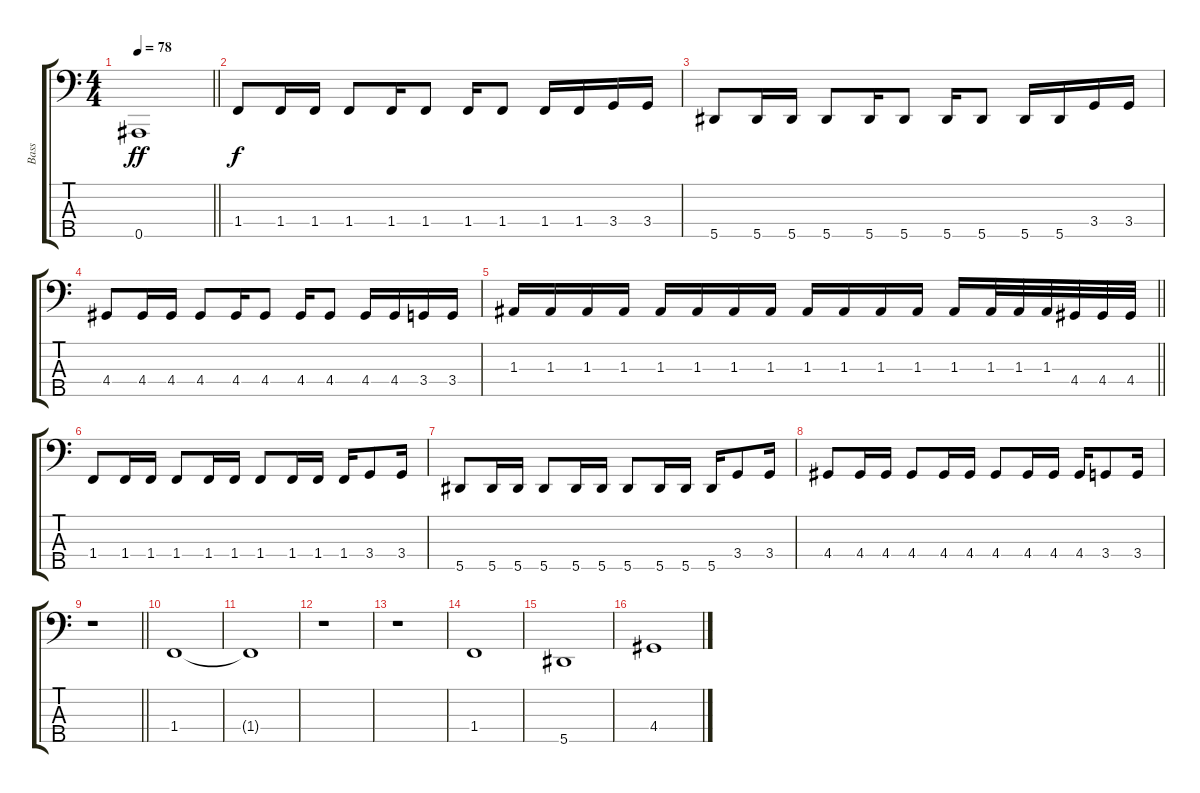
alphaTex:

\track ("Bass" "Bass") {instrument electricbasspick}
\staff {score tabs}
\tuning (G2 D2 A1 E1 Bb0) {hide}
\ts (4 4)
\tempo 78
\clef f4
\barLineRight lightlight
\ks c
0.5.1{dy ff} |
1.4.8{dy f} 1.4.16 1.4.16 1.4.8 1.4.16 1.4.8 1.4.16 1.4.8 1.4.16 1.4.16 3.4.16 3.4.16 |
5.5.8 5.5.16 5.5.16 5.5.8 5.5.16 5.5.8 5.5.16 5.5.8 5.5.16 5.5.16 3.4.16 3.4.16 |
4.4.8 4.4.16 4.4.16 4.4.8 4.4.16 4.4.8 4.4.16 4.4.8 4.4.16 4.4.16 3.4.16 3.4.16 |
\barLineRight lightlight
1.3.16 1.3.16 1.3.16 1.3.16 1.3.16 1.3.16 1.3.16 1.3.16 1.3.16 1.3.16 1.3.16 1.3.16 1.3.16 1.3.32 1.3.32 1.3.32 4.4.32 4.4.32 4.4.32 |
1.4.8 1.4.16 1.4.16 1.4.8 1.4.16 1.4.16 1.4.8 1.4.16 1.4.16 1.4.16 3.4.8 3.4.16 |
5.5.8 5.5.16 5.5.16 5.5.8 5.5.16 5.5.16 5.5.8 5.5.16 5.5.16 5.5.16 3.4.8 3.4.16 |
4.4.8 4.4.16 4.4.16 4.4.8 4.4.16 4.4.16 4.4.8 4.4.16 4.4.16 4.4.16 3.4.8 3.4.16 |
\barLineRight lightlight
r.1 |
1.4.1{volume 0} |
1.4{t}.1 |
r.1 |
r.1 |
1.4.1{volume 16} |
5.5.1 |
4.4.1
